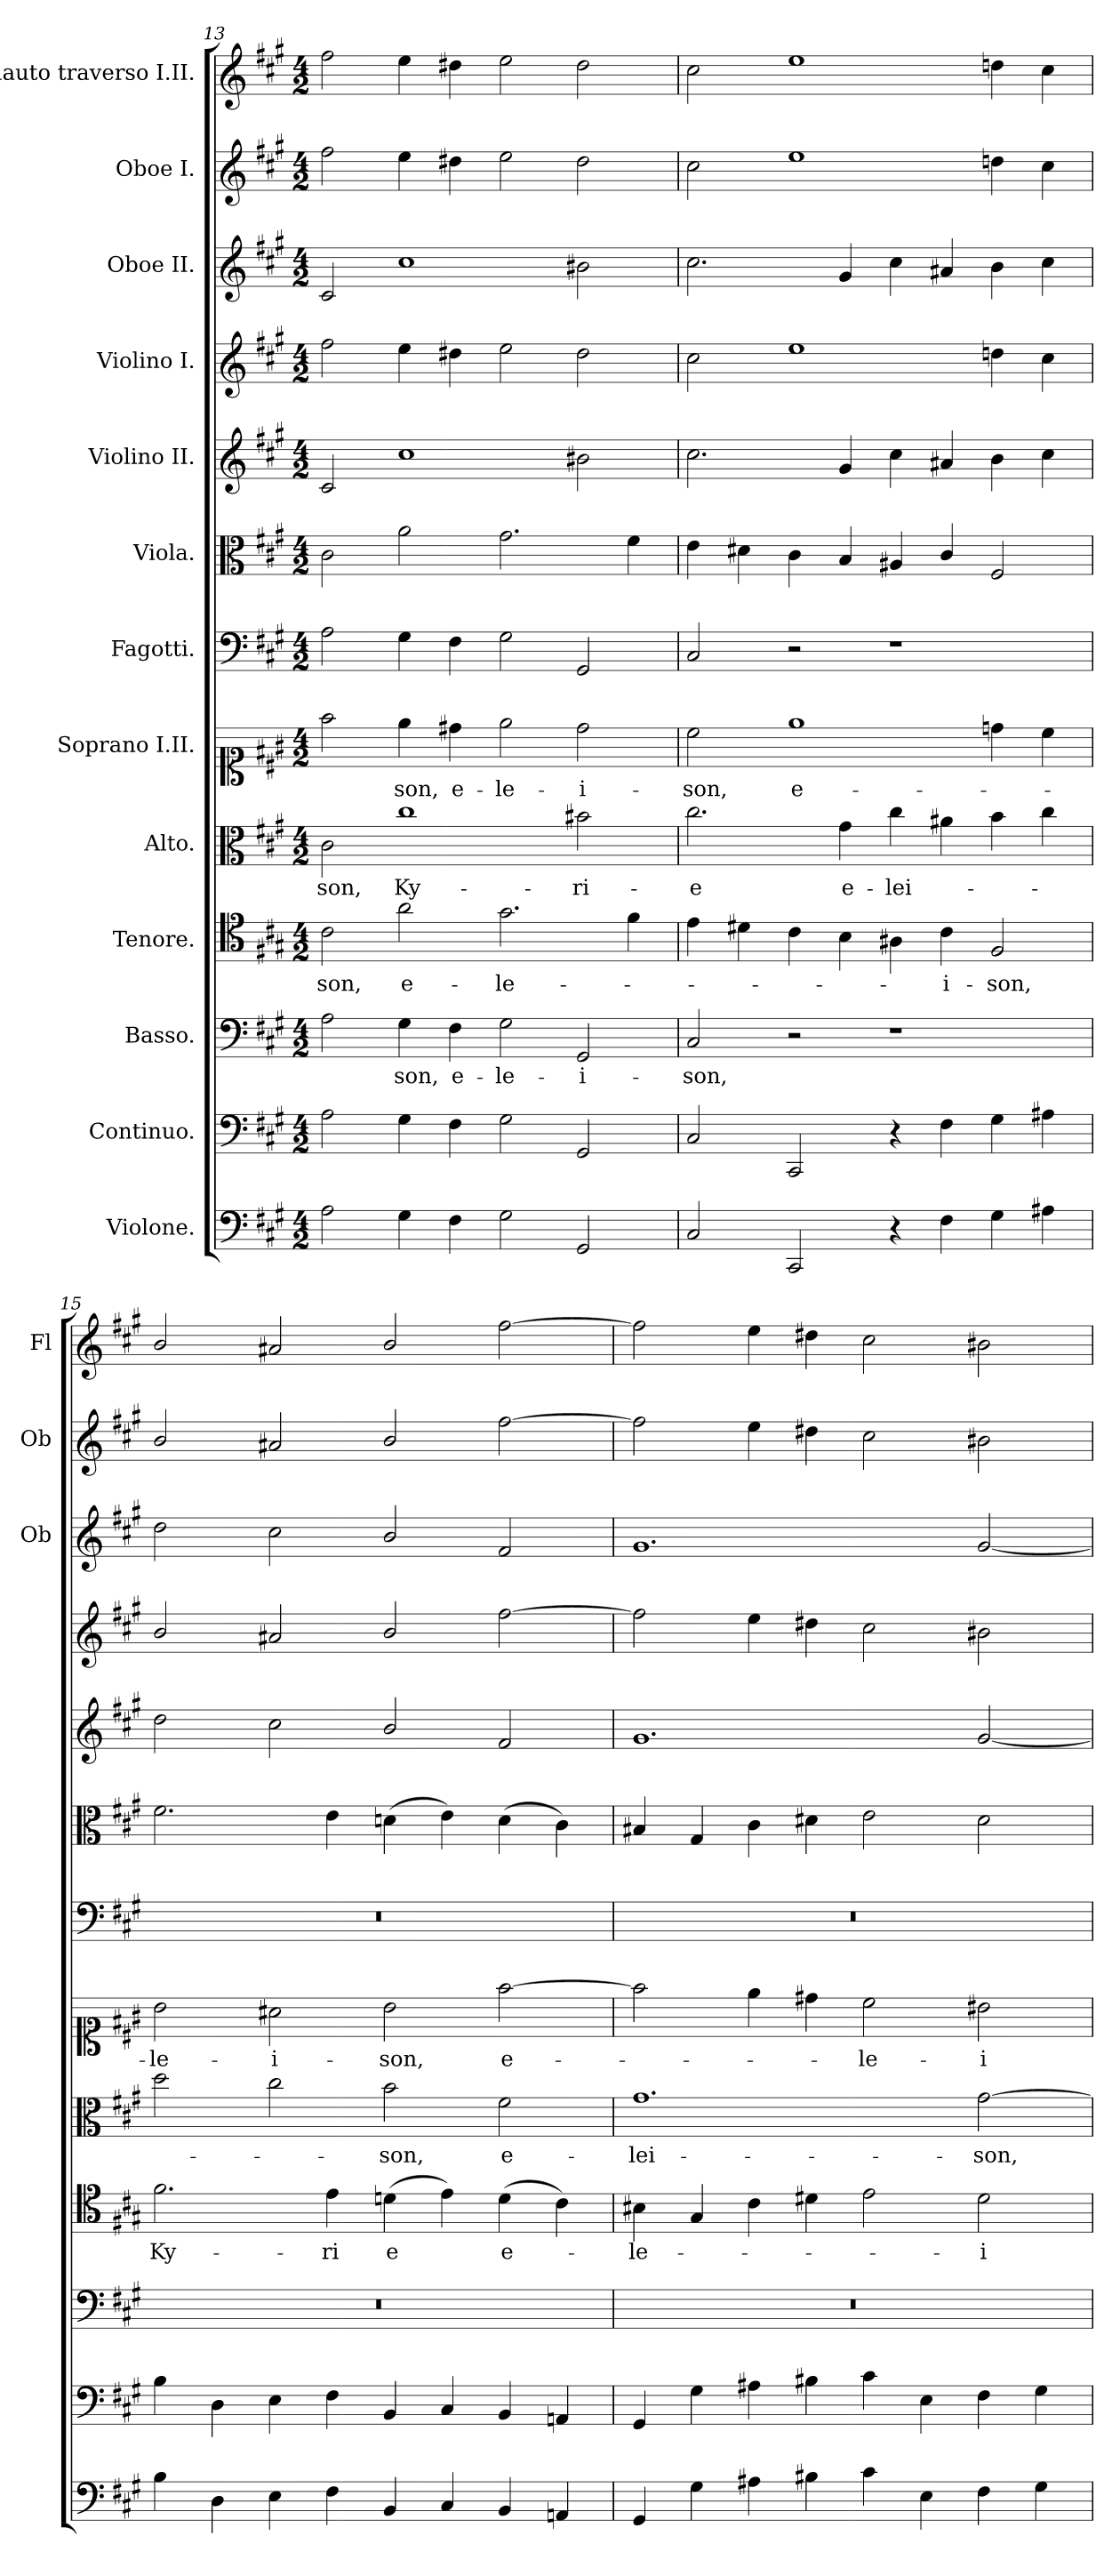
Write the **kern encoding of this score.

**kern	**kern	**kern	**text	**kern	**text	**kern	**text	**kern	**text	**kern	**kern	**kern	**kern	**kern	**kern	**kern
*part13	*part12	*part11	*part11	*part10	*part10	*part9	*part9	*part8	*part8	*part7	*part6	*part5	*part4	*part3	*part2	*part1
*staff13	*staff12	*staff11	*staff11	*staff10	*staff10	*staff9	*staff9	*staff8	*staff8	*staff7	*staff6	*staff5	*staff4	*staff3	*staff2	*staff1
*I"Violone.	*I"Continuo.	*I"Basso.	*	*I"Tenore.	*	*I"Alto.	*	*I"Soprano I.II.	*	*I"Fagotti.	*I"Viola.	*I"Violino II.	*I"Violino I.	*I"Oboe II.	*I"Oboe I.	*I"Flauto traverso I.II.
*	*	*	*	*	*	*	*	*	*	*	*	*	*	*I'Ob	*I'Ob	*I'Fl
*clefF4	*clefF4	*clefF4	*	*clefC4	*	*clefC3	*	*clefC1	*	*clefF4	*clefC3	*clefG2	*clefG2	*clefG2	*clefG2	*clefG2
*ITrd7c12	*	*	*	*	*	*	*	*	*	*	*	*	*	*	*	*
*k[f#c#g#]	*k[f#c#g#]	*k[f#c#g#]	*	*k[f#c#g#]	*	*k[f#c#g#]	*	*k[f#c#g#]	*	*k[f#c#g#]	*k[f#c#g#]	*k[f#c#g#]	*k[f#c#g#]	*k[f#c#g#]	*k[f#c#g#]	*k[f#c#g#]
*M4/2	*M4/2	*M4/2	*	*M4/2	*	*M4/2	*	*M4/2	*	*M4/2	*M4/2	*M4/2	*M4/2	*M4/2	*M4/2	*M4/2
=13	=13	=13	=13	=13	=13	=13	=13	=13	=13	=13	=13	=13	=13	=13	=13	=13
!	!	!	!	!	!LO:LY:b	!	!LO:LY:b	!	!	!	!	!	!	!	!	!
2AA\	2A\	2A\	.	2c#\	-son,	2c#\	-son,	2ff#\	.	2A\	2c#\	2c#/	2ff#\	2c#/	2ff#\	2ff#\
!	!	!	!LO:LY:b	!	!LO:LY:b	!	!LO:LY:b	!	!LO:LY:b	!	!	!	!	!	!	!
4GG#\	4G#\	4G#\	-son,	2a\	e-	1cc#	Ky-	4ee\	-son,	4G#\	2a\	1cc#	4ee\	1cc#	4ee\	4ee\
!	!	!	!LO:LY:b	!	!	!	!	!	!LO:LY:b	!	!	!	!	!	!	!
4FF#\	4F#\	4F#\	e-	.	.	.	.	4dd#X\	e-	4F#\	.	.	4dd#X\	.	4dd#X\	4dd#X\
!	!	!	!LO:LY:b	!	!LO:LY:b	!	!	!	!LO:LY:b	!	!	!	!	!	!	!
2GG#\	2G#\	2G#\	-le-	2.g#\	-le-	.	.	2ee\	-le-	2G#\	2.g#\	.	2ee\	.	2ee\	2ee\
!	!	!	!LO:LY:b	!	!	!	!LO:LY:b	!	!LO:LY:b	!	!	!	!	!	!	!
2GGG#/	2GG#/	2GG#/	-i-	.	.	2b#X\	-ri-	2dd#\	-i-	2GG#/	.	2b#X\	2dd#\	2b#X\	2dd#\	2dd#\
.	.	.	.	4f#\	.	.	.	.	.	.	4f#\	.	.	.	.	.
=14	=14	=14	=14	=14	=14	=14	=14	=14	=14	=14	=14	=14	=14	=14	=14	=14
!	!	!	!LO:LY:b	!	!	!	!LO:LY:b	!	!LO:LY:b	!	!	!	!	!	!	!
2CC#/	2C#/	2C#/	-son,	4e\	.	2.cc#\	-e	2cc#\	-son,	2C#/	4e\	2.cc#\	2cc#\	2.cc#\	2cc#\	2cc#\
.	.	.	.	4d#X\	.	.	.	.	.	.	4d#X\	.	.	.	.	.
!	!	!	!	!	!	!	!	!	!LO:LY:b	!	!	!	!	!	!	!
2CCC#/	2CC#/	2r	.	4c#\	.	.	.	1ee	e-	2r	4c#\	.	1ee	.	1ee	1ee
!	!	!	!	!	!	!	!LO:LY:b	!	!	!	!	!	!	!	!	!
.	.	.	.	4B\	.	4g#\	e-	.	.	.	4B/	4g#/	.	4g#/	.	.
!	!	!	!	!	!	!	!LO:LY:b	!	!	!	!	!	!	!	!	!
4r	4r	1r	.	4A#X\	.	4cc#\	-lei-	.	.	1r	4A#X/	4cc#\	.	4cc#\	.	.
!	!	!	!	!	!LO:LY:b	!	!	!	!	!	!	!	!	!	!	!
4FF#\	4F#\	.	.	4c#\	-i-	4a#X\	.	.	.	.	4c#/	4a#X/	.	4a#X/	.	.
!	!	!	!	!	!LO:LY:b	!	!	!	!	!	!	!	!	!	!	!
4GG#\	4G#\	.	.	2F#/	-son,	4b\	.	4ddn\	.	.	2F#/	4b\	4ddn\	4b\	4ddn\	4ddn\
4AA#X\	4A#X\	.	.	.	.	4cc#\	.	4cc#\	.	.	.	4cc#\	4cc#\	4cc#\	4cc#\	4cc#\
!!LO:LB:g=z
=15	=15	=15	=15	=15	=15	=15	=15	=15	=15	=15	=15	=15	=15	=15	=15	=15
!	!	!	!	!	!LO:LY:b	!	!	!	!LO:LY:b	!	!	!	!	!	!	!
4BB\	4B\	0r	.	2.f#\	Ky-	2dd\	.	2b\	le-	0r	2.f#\	2dd\	2b/	2dd\	2b/	2b/
4DD\	4D\	.	.	.	.	.	.	.	.	.	.	.	.	.	.	.
!	!	!	!	!	!	!	!	!	!LO:LY:b	!	!	!	!	!	!	!
4EE\	4E\	.	.	.	.	2cc#\	.	2a#X\	-i-	.	.	2cc#\	2a#X/	2cc#\	2a#X/	2a#X/
!	!	!	!	!	!LO:LY:b	!	!	!	!	!	!	!	!	!	!	!
4FF#\	4F#\	.	.	4e\	-ri	.	.	.	.	.	4e\	.	.	.	.	.
!	!	!	!	!	!LO:LY:b	!	!LO:LY:b	!	!LO:LY:b	!	!	!	!	!	!	!
4BBB/	4BB/	.	.	(4dn\	e	2b\	son,	2b\	-son,	.	(4dn\	2b/	2b/	2b/	2b/	2b/
4CC#/	4C#/	.	.	4e\)	.	.	.	.	.	.	4e\)	.	.	.	.	.
!	!	!	!	!	!LO:LY:b	!	!LO:LY:b	!	!LO:LY:b	!	!	!	!	!	!	!
4BBB/	4BB/	.	.	(4d\	e-	2f#\	e-	[2ff#\	e-	.	(4d\	2f#/	[2ff#\	2f#/	[2ff#\	[2ff#\
4AAAn/	4AAn/	.	.	4c#\)	.	.	.	.	.	.	4c#\)	.	.	.	.	.
=16	=16	=16	=16	=16	=16	=16	=16	=16	=16	=16	=16	=16	=16	=16	=16	=16
!	!	!	!	!	!LO:LY:b	!	!LO:LY:b	!	!	!	!	!	!	!	!	!
4GGG#/	4GG#/	0r	.	4B#X\	-le-	1.g#	-lei-	2ff#\]	.	0r	4B#X/	1.g#	2ff#\]	1.g#	2ff#\]	2ff#\]
4GG#\	4G#\	.	.	4G#/	.	.	.	.	.	.	4G#/	.	.	.	.	.
4AA#X\	4A#X\	.	.	4c#\	.	.	.	4ee\	.	.	4c#\	.	4ee\	.	4ee\	4ee\
4BB#X\	4B#X\	.	.	4d#X\	.	.	.	4dd#X\	.	.	4d#X\	.	4dd#X\	.	4dd#X\	4dd#X\
!	!	!	!	!	!	!	!	!	!LO:LY:b	!	!	!	!	!	!	!
4C#\	4c#\	.	.	2e\	.	.	.	2cc#\	-le-	.	2e\	.	2cc#\	.	2cc#\	2cc#\
4EE\	4E\	.	.	.	.	.	.	.	.	.	.	.	.	.	.	.
!	!	!	!	!	!LO:LY:b	!	!LO:LY:b	!	!LO:LY:b	!	!	!	!	!	!	!
4FF#\	4F#\	.	.	2d#\	-i-	[2g#\	-son,	2b#X\	-i-	.	2d#\	[2g#/	2b#X\	[2g#/	2b#X\	2b#X\
4GG#\	4G#\	.	.	.	.	.	.	.	.	.	.	.	.	.	.	.
=	=	=	=	=	=	=	=	=	=	=	=	=	=	=	=	=
*-	*-	*-	*-	*-	*-	*-	*-	*-	*-	*-	*-	*-	*-	*-	*-	*-
